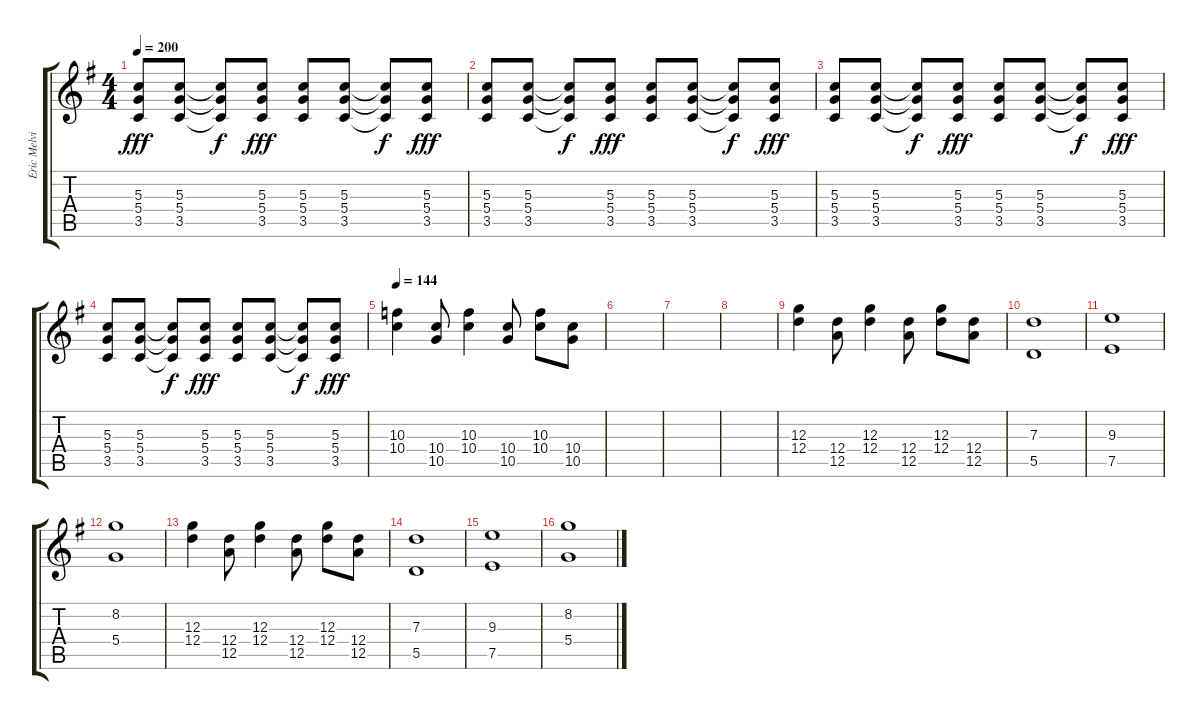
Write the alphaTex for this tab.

\track ("Eric Melvin" "Eric Melvi") {instrument overdrivenguitar}
\staff {score tabs}
\tuning (E4 B3 G3 D3 A2 E2) {hide}
\ts (4 4)
\tempo 200
\clef g2
\ks eminor
(5.3 5.4 3.5).8{dy fff} (5.3 5.4 3.5).8 (5.3{t} 5.4{t} 3.5{t}).8{dy f} (5.3 5.4 3.5).8{dy fff} (5.3 5.4 3.5).8 (5.3 5.4 3.5).8 (5.3{t} 5.4{t} 3.5{t}).8{dy f} (5.3 5.4 3.5).8{dy fff} |
(5.3 5.4 3.5).8 (5.3 5.4 3.5).8 (5.3{t} 5.4{t} 3.5{t}).8{dy f} (5.3 5.4 3.5).8{dy fff} (5.3 5.4 3.5).8 (5.3 5.4 3.5).8 (5.3{t} 5.4{t} 3.5{t}).8{dy f} (5.3 5.4 3.5).8{dy fff} |
(5.3 5.4 3.5).8 (5.3 5.4 3.5).8 (5.3{t} 5.4{t} 3.5{t}).8{dy f} (5.3 5.4 3.5).8{dy fff} (5.3 5.4 3.5).8 (5.3 5.4 3.5).8 (5.3{t} 5.4{t} 3.5{t}).8{dy f} (5.3 5.4 3.5).8{dy fff} |
(5.3 5.4 3.5).8 (5.3 5.4 3.5).8 (5.3{t} 5.4{t} 3.5{t}).8{dy f} (5.3 5.4 3.5).8{dy fff} (5.3 5.4 3.5).8 (5.3 5.4 3.5).8 (5.3{t} 5.4{t} 3.5{t}).8{dy f} (5.3 5.4 3.5).8{dy fff} |
\tempo 144
(10.3 10.4).4 (10.4 10.5).8 (10.3 10.4).4 (10.4 10.5).8 (10.3 10.4).8 (10.4 10.5).8 |
|
|
|
(12.3 12.4).4 (12.4 12.5).8 (12.3 12.4).4 (12.4 12.5).8 (12.3 12.4).8 (12.4 12.5).8 |
(7.3 5.5).1 |
(9.3 7.5).1 |
(8.2 5.4).1 |
(12.3 12.4).4 (12.4 12.5).8 (12.3 12.4).4 (12.4 12.5).8 (12.3 12.4).8 (12.4 12.5).8 |
(7.3 5.5).1 |
(9.3 7.5).1 |
(8.2 5.4).1
